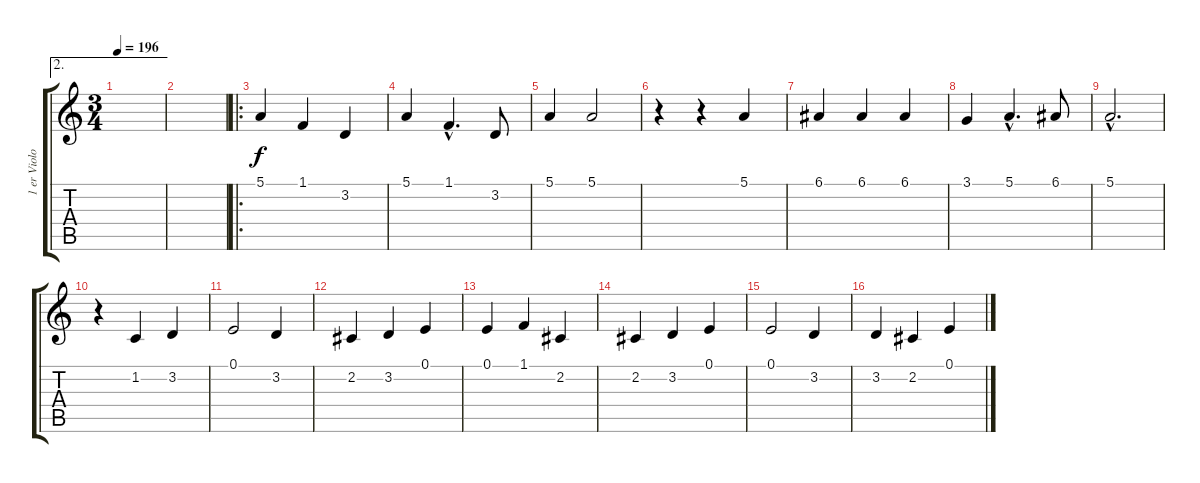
\track ("1 er Violon" "1 er Violo") {instrument viola}
\staff {score tabs}
\tuning (E4 B3 G3 D3 A2 E2) {hide}
\ae 2
\ts (3 4)
\tempo 196
\clef g2
\ks c
|
|
\ro
5.1.4 1.1.4 3.2.4 |
5.1.4 1.1{hac}.4{d} 3.2.8 |
5.1.4 5.1.2 |
r.4 r.4 5.1.4 |
6.1.4 6.1.4 6.1.4 |
3.1.4 5.1{hac}.4{d} 6.1.8 |
5.1{hac}.2{d} |
r.4 1.2.4 3.2.4 |
0.1.2 3.2.4 |
2.2.4 3.2.4 0.1.4 |
0.1.4 1.1.4 2.2.4 |
2.2.4 3.2.4 0.1.4 |
0.1.2 3.2.4 |
3.2.4 2.2.4 0.1.4
